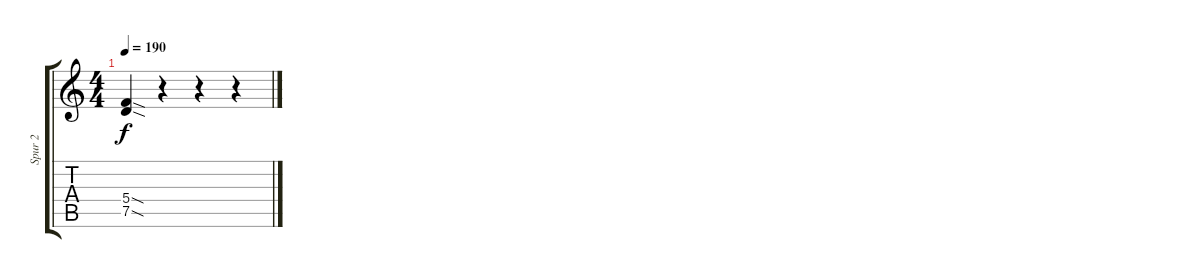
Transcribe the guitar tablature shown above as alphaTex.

\track ("Spur 2" "Spur 2") {instrument overdrivenguitar}
\staff {score tabs}
\tuning (D4 A3 F3 C3 G2 D2) {hide}
\ts (4 4)
\tempo 190
\clef g2
\ks c
(5.4{sod} 7.5{sod}).4{dy f} r.4 r.4 r.4
